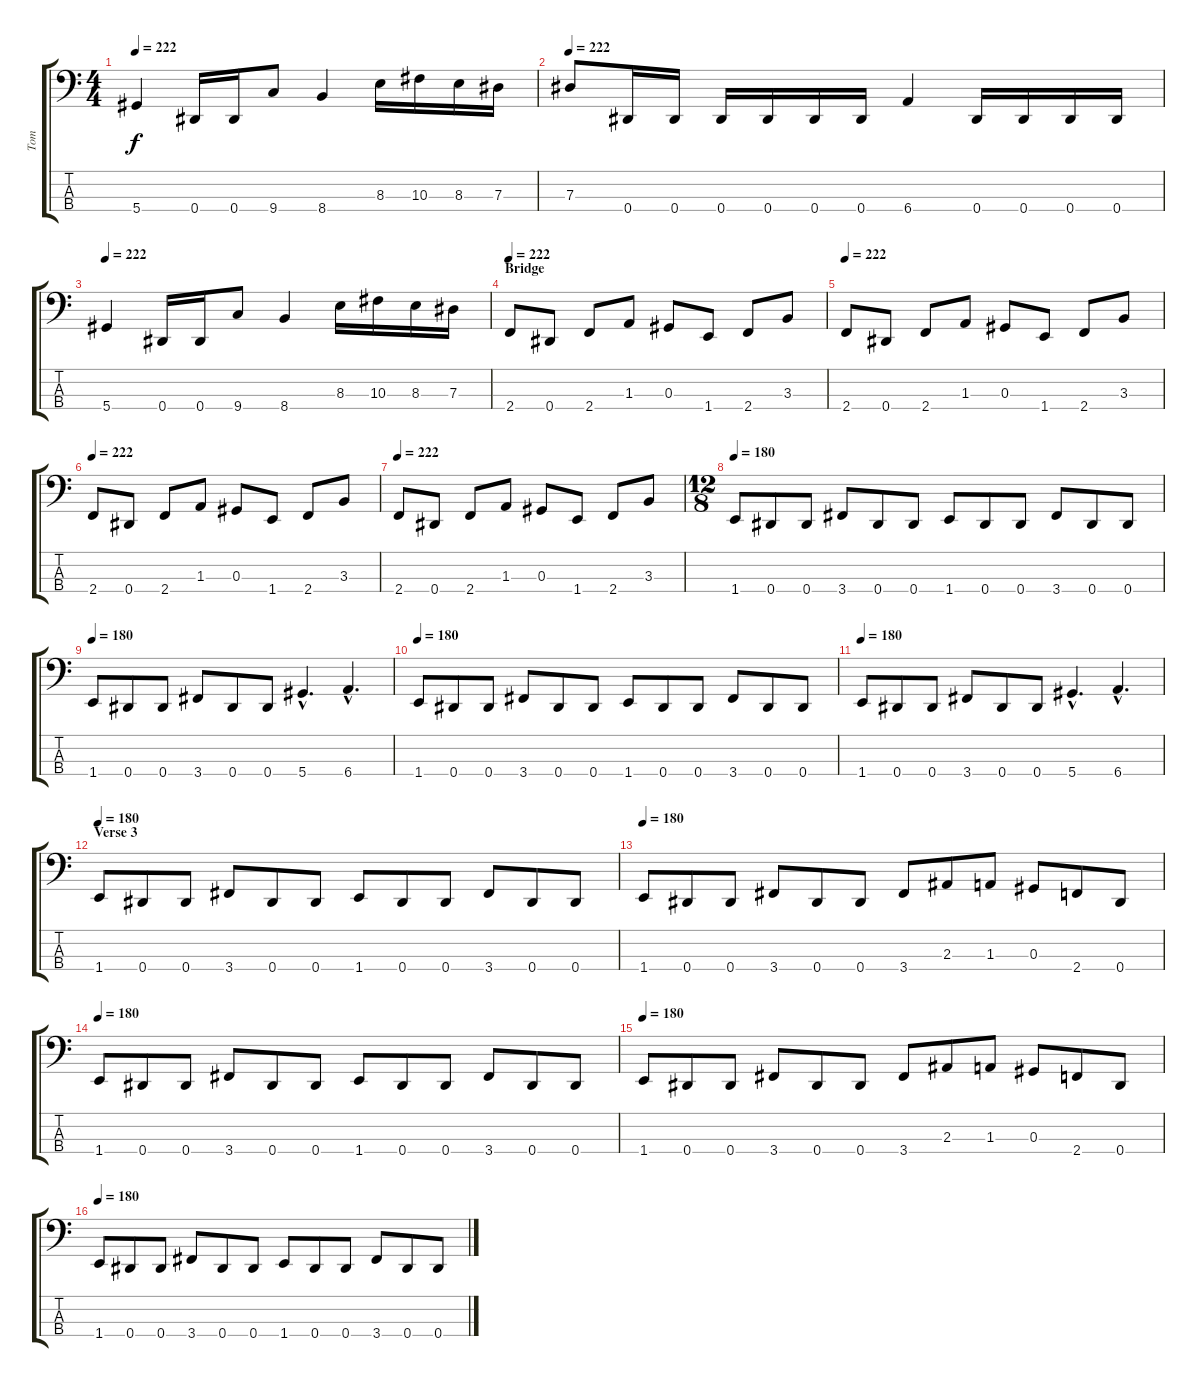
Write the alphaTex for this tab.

\track ("Tom" "Tom") {instrument electricbasspick}
\staff {score tabs}
\tuning (Gb2 Db2 Ab1 Eb1) {hide}
\ts (4 4)
\tempo 222
\clef f4
\ks c
5.4.4{dy f} 0.4.16 0.4.16 9.4.8 8.4.4 8.3.16 10.3.16 8.3.16 7.3.16 |
\tempo 222
7.3.8 0.4.16 0.4.16 0.4.16 0.4.16 0.4.16 0.4.16 6.4.4 0.4.16 0.4.16 0.4.16 0.4.16 |
\tempo 222
5.4.4 0.4.16 0.4.16 9.4.8 8.4.4 8.3.16 10.3.16 8.3.16 7.3.16 |
\section ("" "Bridge")
\tempo 222
2.4.8 0.4.8 2.4.8 1.3.8 0.3.8 1.4.8 2.4.8 3.3.8 |
\tempo 222
2.4.8 0.4.8 2.4.8 1.3.8 0.3.8 1.4.8 2.4.8 3.3.8 |
\tempo 222
2.4.8 0.4.8 2.4.8 1.3.8 0.3.8 1.4.8 2.4.8 3.3.8 |
\tempo 222
2.4.8 0.4.8 2.4.8 1.3.8 0.3.8 1.4.8 2.4.8 3.3.8 |
\ts (12 8)
\tempo 180
1.4.8 0.4.8 0.4.8 3.4.8 0.4.8 0.4.8 1.4.8 0.4.8 0.4.8 3.4.8 0.4.8 0.4.8 |
\tempo 180
1.4.8 0.4.8 0.4.8 3.4.8 0.4.8 0.4.8 5.4{hac}.4{d} 6.4{hac}.4{d} |
\tempo 180
1.4.8 0.4.8 0.4.8 3.4.8 0.4.8 0.4.8 1.4.8 0.4.8 0.4.8 3.4.8 0.4.8 0.4.8 |
\tempo 180
1.4.8 0.4.8 0.4.8 3.4.8 0.4.8 0.4.8 5.4{hac}.4{d} 6.4{hac}.4{d} |
\section ("" "Verse 3")
\tempo 180
1.4.8 0.4.8 0.4.8 3.4.8 0.4.8 0.4.8 1.4.8 0.4.8 0.4.8 3.4.8 0.4.8 0.4.8 |
\tempo 180
1.4.8 0.4.8 0.4.8 3.4.8 0.4.8 0.4.8 3.4.8 2.3.8 1.3.8 0.3.8 2.4.8 0.4.8 |
\tempo 180
1.4.8 0.4.8 0.4.8 3.4.8 0.4.8 0.4.8 1.4.8 0.4.8 0.4.8 3.4.8 0.4.8 0.4.8 |
\tempo 180
1.4.8 0.4.8 0.4.8 3.4.8 0.4.8 0.4.8 3.4.8 2.3.8 1.3.8 0.3.8 2.4.8 0.4.8 |
\tempo 180
1.4.8 0.4.8 0.4.8 3.4.8 0.4.8 0.4.8 1.4.8 0.4.8 0.4.8 3.4.8 0.4.8 0.4.8
